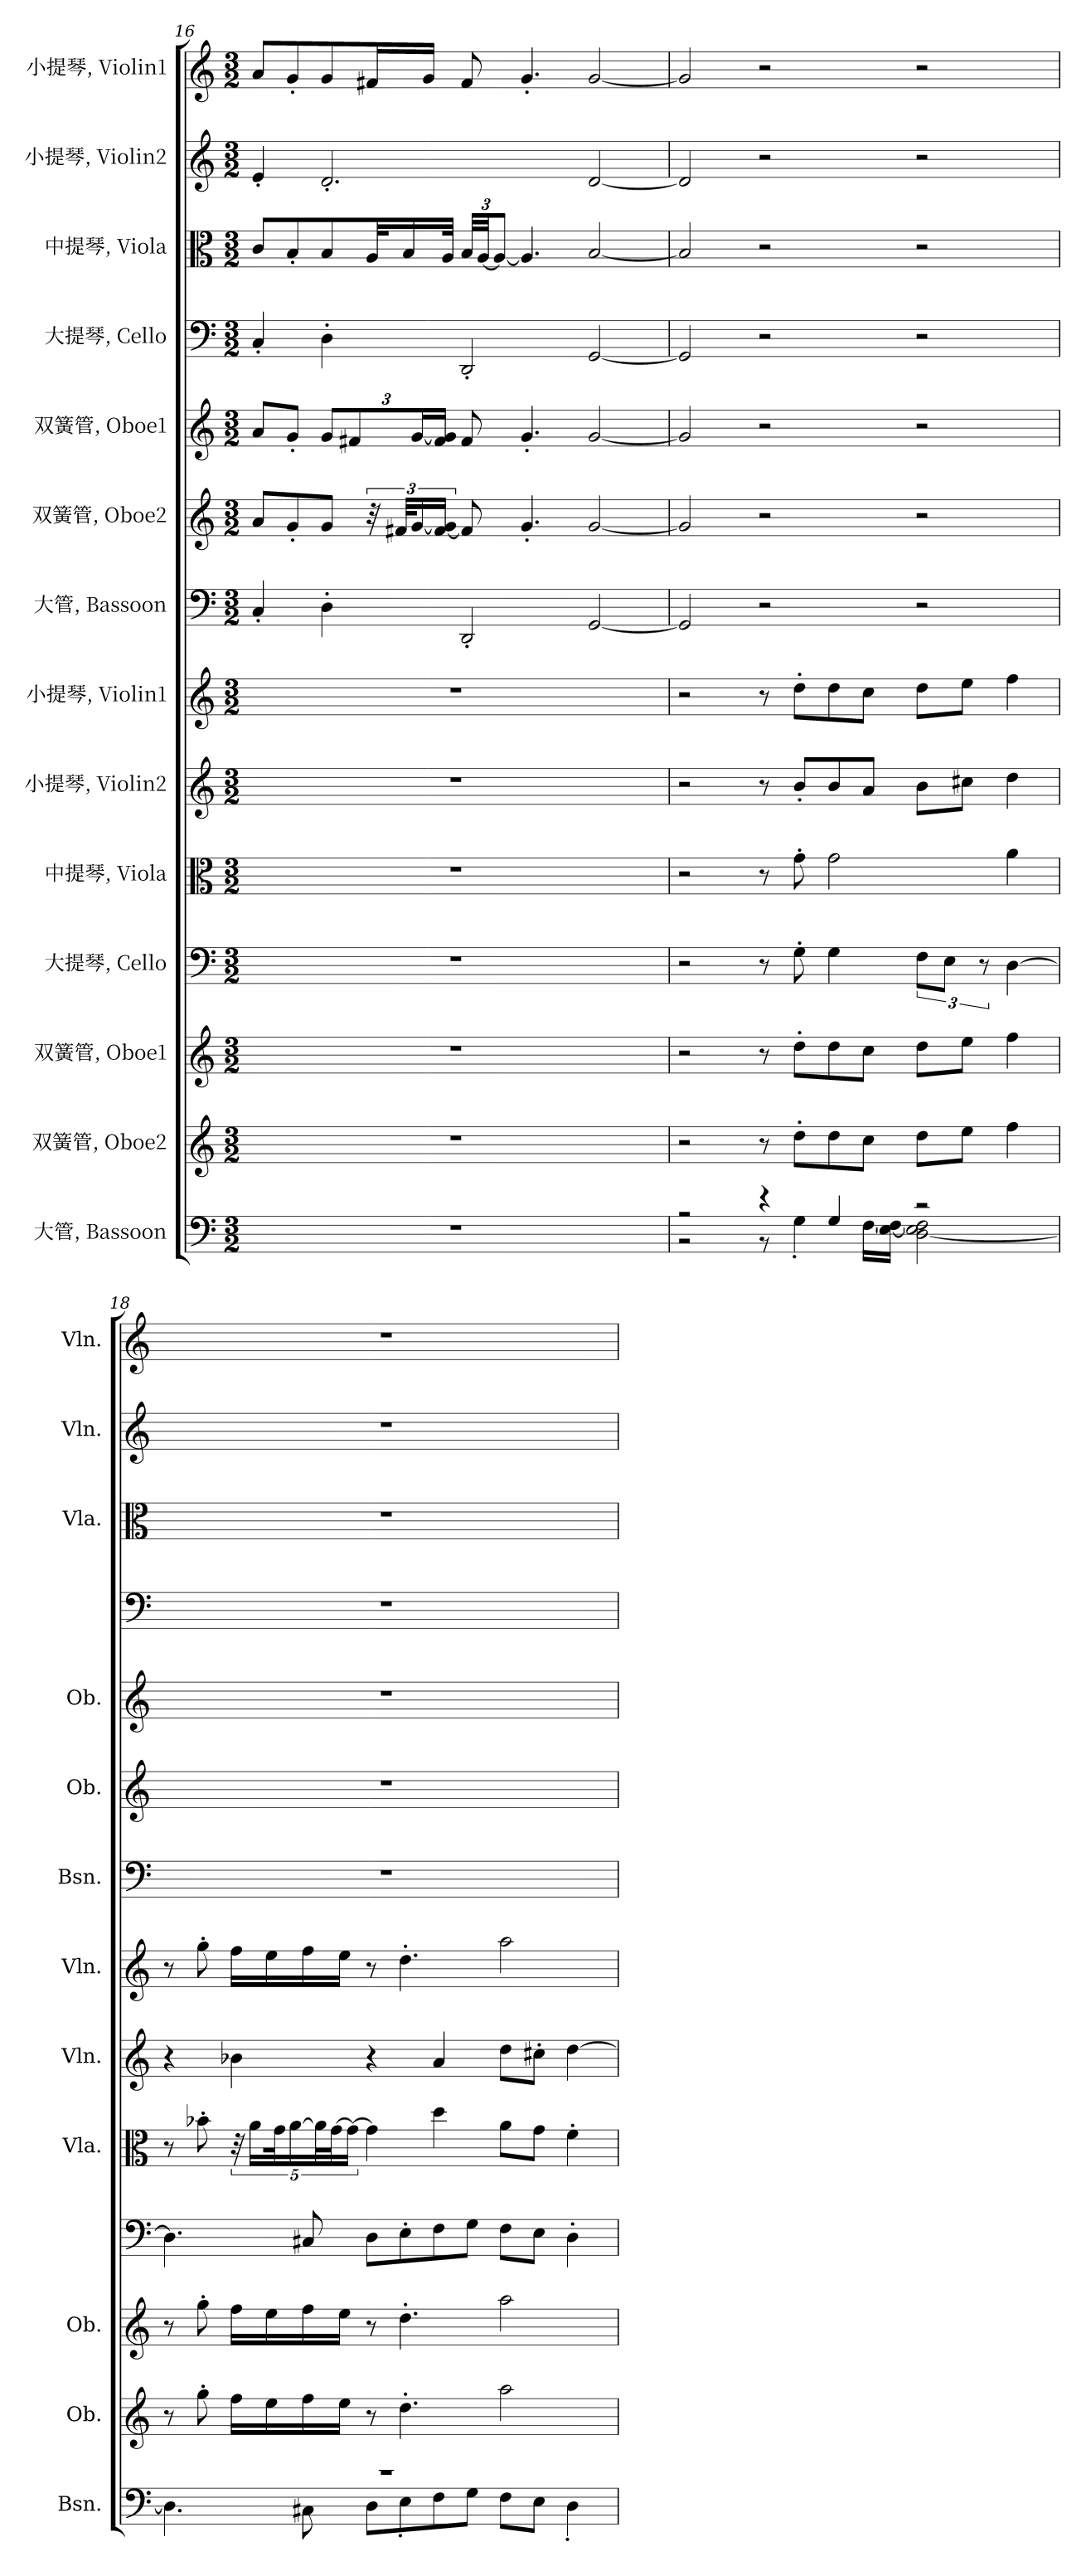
**kern	**kern	**kern	**kern	**kern	**kern	**kern	**kern	**kern	**kern	**kern	**kern	**kern	**kern
*part14	*part13	*part12	*part11	*part10	*part9	*part8	*part7	*part6	*part5	*part4	*part3	*part2	*part1
*staff14	*staff13	*staff12	*staff11	*staff10	*staff9	*staff8	*staff7	*staff6	*staff5	*staff4	*staff3	*staff2	*staff1
*I"大管, Bassoon	*I"双簧管, Oboe2	*I"双簧管, Oboe1	*I"大提琴, Cello	*I"中提琴, Viola	*I"小提琴, Violin2	*I"小提琴, Violin1	*I"大管, Bassoon	*I"双簧管, Oboe2	*I"双簧管, Oboe1	*I"大提琴, Cello	*I"中提琴, Viola	*I"小提琴, Violin2	*I"小提琴, Violin1
*I'Bsn.	*I'Ob.	*I'Ob.	*	*I'Vla.	*I'Vln.	*I'Vln.	*I'Bsn.	*I'Ob.	*I'Ob.	*	*I'Vla.	*I'Vln.	*I'Vln.
!!LO:PB:g=z
*clefF4	*clefG2	*clefG2	*clefF4	*clefC3	*clefG2	*clefG2	*clefF4	*clefG2	*clefG2	*clefF4	*clefC3	*clefG2	*clefG2
*k[]	*k[]	*k[]	*k[]	*k[]	*k[]	*k[]	*k[]	*k[]	*k[]	*k[]	*k[]	*k[]	*k[]
*M3/2	*M3/2	*M3/2	*M3/2	*M3/2	*M3/2	*M3/2	*M3/2	*M3/2	*M3/2	*M3/2	*M3/2	*M3/2	*M3/2
=16	=16	=16	=16	=16	=16	=16	=16	=16	=16	=16	=16	=16	=16
1.r	1.r	1.r	1.r	1.r	1.r	1.r	4C'/	8a/L	8a/L	4C'/	8c/L	4e'/	8a/L
.	.	.	.	.	.	.	.	8g'/	8g'/J	.	8B'/	.	8g'/
*	*	*	*	*	*	*	*	*	*Xbrackettup	*	*	*	*
.	.	.	.	.	.	.	4D'\	8g/J	12g/L	4D'\	8B/	2.d'/	8g/
.	.	.	.	.	.	.	.	.	12f#X/	.	.	.	.
.	.	.	.	.	.	.	.	48r	.	.	32A/KL	.	16f#X/L
.	.	.	.	.	.	.	.	48f#X/KLL	.	.	.	.	.
.	.	.	.	.	.	.	.	.	.	.	16B/	.	.
.	.	.	.	.	.	.	.	[24g/	[24g/L	.	.	.	.
.	.	.	.	.	.	.	.	.	.	.	.	.	16g/JJ
.	.	.	.	.	.	.	.	[24f#/ 24g/]JJ	24f#/ 24g/]JJ	.	.	.	.
.	.	.	.	.	.	.	.	.	.	.	32A/JJk	.	.
*	*	*	*	*	*	*	*	*	*	*	*Xbrackettup	*	*
.	.	.	.	.	.	.	2DD'/	8f#/]	8f#/	2DD'/	48B/LLL	.	8f#/
.	.	.	.	.	.	.	.	.	.	.	[48A/JJ	.	.
.	.	.	.	.	.	.	.	.	.	.	12A/J_	.	.
.	.	.	.	.	.	.	.	4.g'/	4.g'/	.	4.A/]	.	4.g'/
.	.	.	.	.	.	.	[2GG/	[2g/	[2g/	[2GG/	[2B/	[2d/	[2g/
=17	=17	=17	=17	=17	=17	=17	=17	=17	=17	=17	=17	=17	=17
*^	*	*	*	*	*	*	*	*	*	*	*	*	*
2r	2r	2r	2r	2r	2r	2r	2r	2GG/]	2g/]	2g/]	2GG/]	2B/]	2d/]	2g/]
4r	8r	8r	8r	8r	8r	8r	8r	2r	2r	2r	2r	2r	2r	2r
.	4G'\	8dd'\L	8dd'\L	8G'\	8g'\	8b'/L	8dd'\L	.	.	.	.	.	.	.
4G/	.	8dd\	8dd\	4G\	2g\	8b/	8dd\	.	.	.	.	.	.	.
.	[16F\LL	8cc\J	8cc\J	.	.	8a/J	8cc\J	.	.	.	.	.	.	.
.	[16E\ 16F\_JJ	.	.	.	.	.	.	.	.	.	.	.	.	.
2r	[2D\ 2E\] 2F\]	8dd\L	8dd\L	12F\L	.	8b\L	8dd\L	2r	2r	2r	2r	2r	2r	2r
.	.	.	.	12E\J	.	.	.	.	.	.	.	.	.	.
.	.	8ee\J	8ee\J	.	.	8cc#X\J	8ee\J	.	.	.	.	.	.	.
.	.	.	.	12r	.	.	.	.	.	.	.	.	.	.
.	.	4ff\	4ff\	[4D\	4a\	4dd\	4ff\	.	.	.	.	.	.	.
=18	=18	=18	=18	=18	=18	=18	=18	=18	=18	=18	=18	=18	=18	=18
1.r	4.D\]	8r	8r	4.D\]	8r	4r	8r	1.r	1.r	1.r	1.r	1.r	1.r	1.r
.	.	8gg'\	8gg'\	.	8b-X'\	.	8gg'\	.	.	.	.	.	.	.
.	.	16ff\LL	16ff\LL	.	40r	4b-X\	16ff\LL	.	.	.	.	.	.	.
.	.	.	.	.	20a\LL	.	.	.	.	.	.	.	.	.
.	.	16ee\	16ee\	.	.	.	16ee\	.	.	.	.	.	.	.
.	.	.	.	.	40g\K	.	.	.	.	.	.	.	.	.
.	.	.	.	.	[20a\	.	.	.	.	.	.	.	.	.
.	8C#X\	16ff\	16ff\	8C#X/	.	.	16ff\	.	.	.	.	.	.	.
.	.	.	.	.	40a\L]	.	.	.	.	.	.	.	.	.
.	.	.	.	.	[40g\J	.	.	.	.	.	.	.	.	.
.	.	16ee\JJ	16ee\JJ	.	.	.	16ee\JJ	.	.	.	.	.	.	.
.	.	.	.	.	20g\JJ_	.	.	.	.	.	.	.	.	.
.	8D\L	8r	8r	8D\L	4g\]	4r	8r	.	.	.	.	.	.	.
.	8E'\	4.dd'\	4.dd'\	8E'\	.	.	4.dd'\	.	.	.	.	.	.	.
.	8F\	.	.	8F\	4dd\	4a/	.	.	.	.	.	.	.	.
.	8G\J	.	.	8G\J	.	.	.	.	.	.	.	.	.	.
.	8F\L	2aa\	2aa\	8F\L	8a\L	8dd\L	2aa\	.	.	.	.	.	.	.
.	8E\J	.	.	8E\J	8g\J	8cc#X'\J	.	.	.	.	.	.	.	.
.	4D'\	.	.	4D'\	4f'\	[4dd\	.	.	.	.	.	.	.	.
*v	*v	*	*	*	*	*	*	*	*	*	*	*	*	*
=	=	=	=	=	=	=	=	=	=	=	=	=	=
*-	*-	*-	*-	*-	*-	*-	*-	*-	*-	*-	*-	*-	*-
